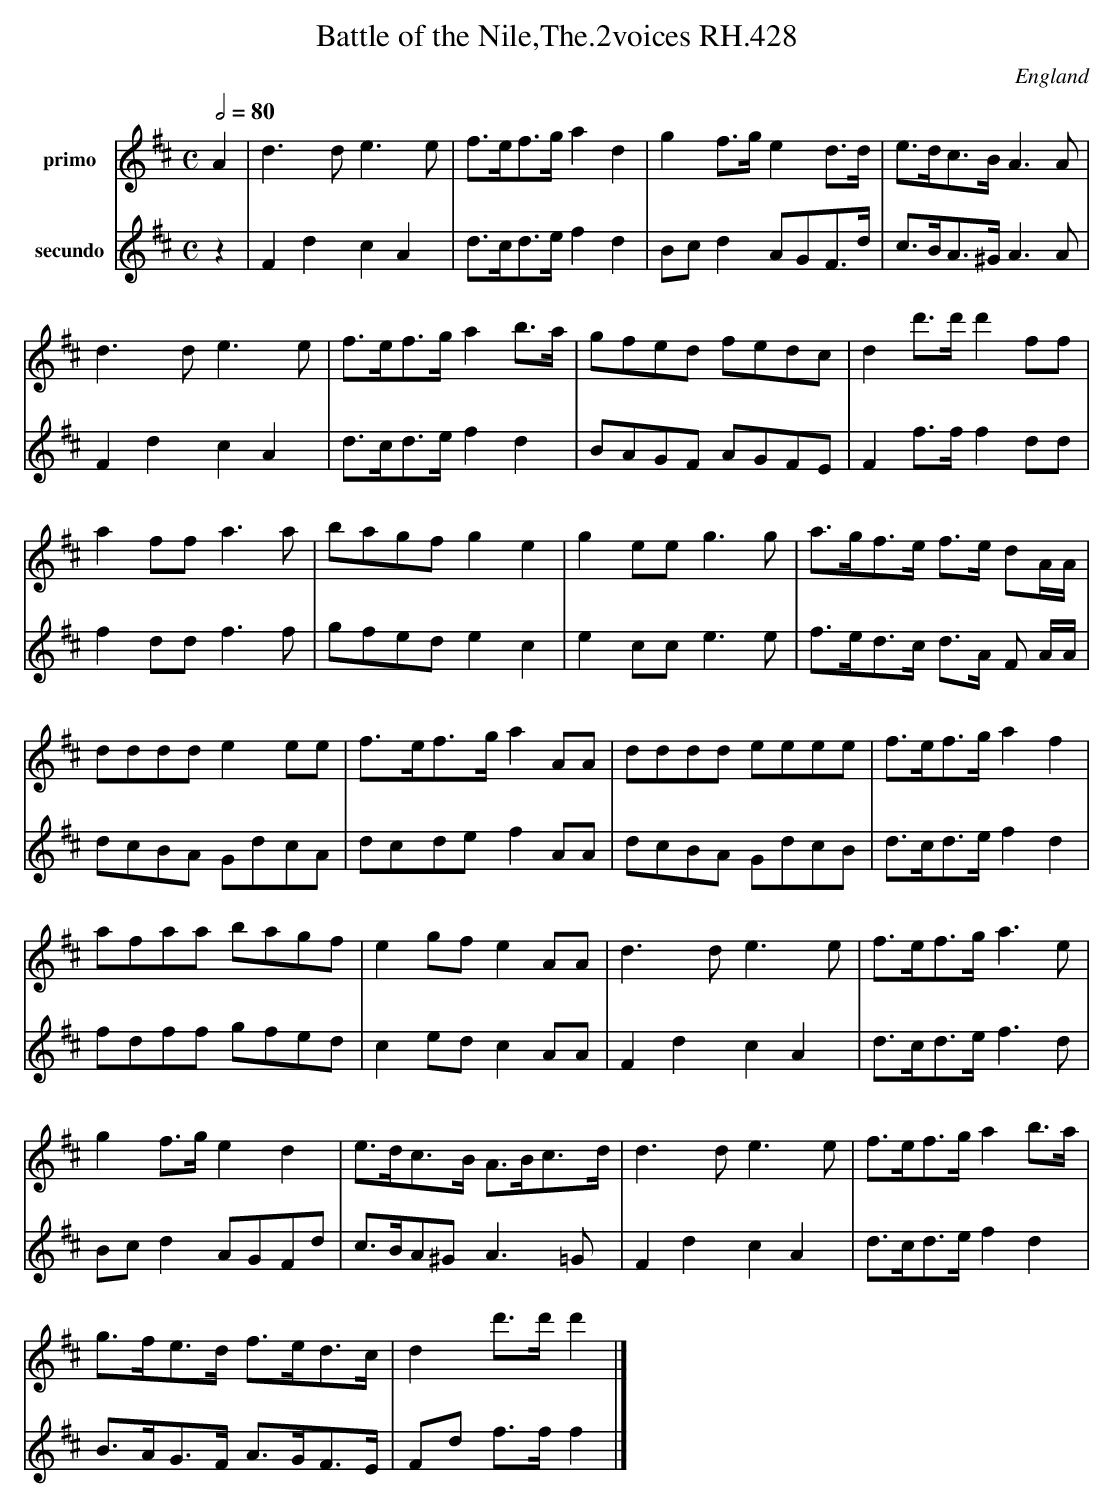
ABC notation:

X:1
T:Battle of the Nile,The.2voices RH.428
O:England
V:1 name="primo"
V:2 name="secundo"
M:C
L:1/8
Q:2/4=80
K:D major
[V:1] A2|d3d e3e|f>ef>g a2d2|g2f>g e2d>d|e>dc>B A3A|
[V:2] z2|F2d2 c2A2|d>cd>e f2d2|Bcd2 AGF>d|c>BA>^G A3A|
[V:1] d3d e3e|f>ef>g a2b>a|gfed fedc|d2d'>d' d'2ff|
[V:2] F2d2 c2A2|d>cd>e f2d2|BAGF AGFE|F2f>f f2dd|
[V:1] a2ff a3a|bagf g2e2|g2ee g3g|a>gf>e f>e dA/A/|
[V:2] f2dd f3f|gfed e2c2|e2cc e3e|f>ed>c d>A F A/A/|
[V:1] dddd e2ee|f>ef>g a2AA|dddd eeee|f>ef>g a2f2|
[V:2] dcBA GdcA|dcde f2AA|dcBA GdcB|d>cd>e f2d2|
[V:1] afaa bagf|e2gf e2AA|d3d e3e|f>ef>ga3e|
[V:2] fdff gfed|c2ed c2AA|F2d2 c2A2|d>cd>e f3d|
[V:1] g2f>g e2d2|e>dc>B A>Bc>d|d3d e3e|f>ef>g a2b>a|
[V:2] Bcd2 AGFd|c>BA^G A3=G|F2d2 c2A2|d>cd>e f2d2|
[V:1] g>fe>d f>ed>c|d2d'>d' d'2|]
[V:2] B>AG>F A>GF>E|Fd f>f f2|]
